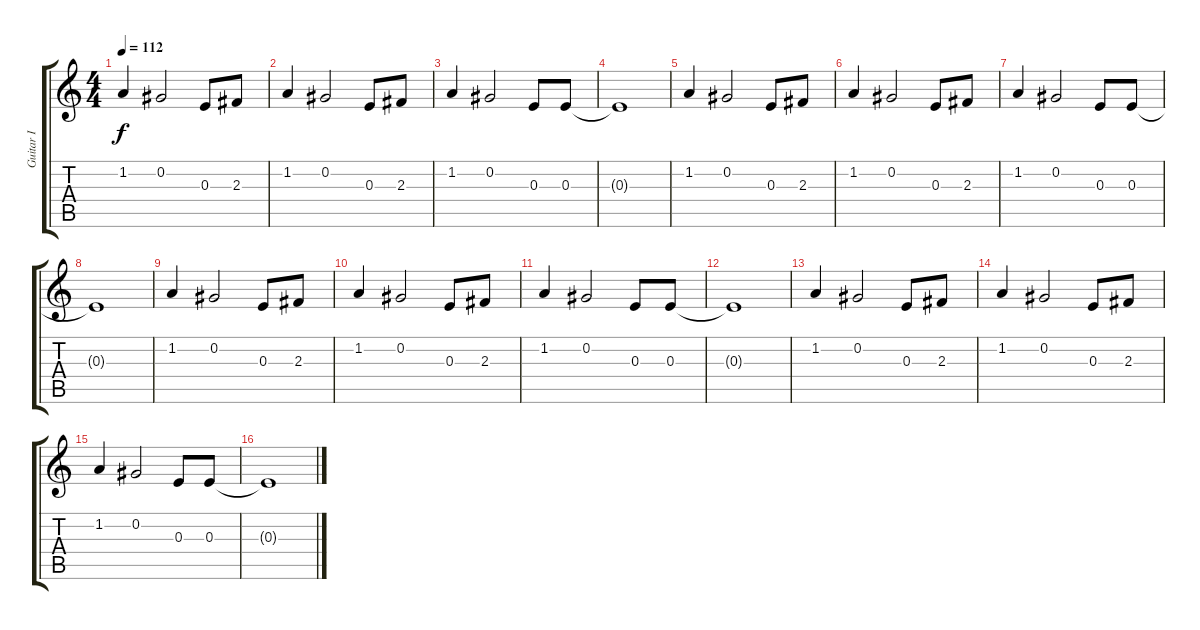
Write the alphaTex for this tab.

\track ("Guitar I" "Guitar I") {instrument electricguitarjazz}
\staff {score tabs}
\tuning (Db4 Ab3 E3 B2 Gb2 B1) {hide}
\ts (4 4)
\tempo 112
\clef g2
\ks c
1.2.4{dy f} 0.2.2 0.3.8 2.3.8 |
1.2.4 0.2.2 0.3.8 2.3.8 |
1.2.4 0.2.2 0.3.8 0.3.8 |
0.3{t}.1 |
1.2.4 0.2.2 0.3.8 2.3.8 |
1.2.4 0.2.2 0.3.8 2.3.8 |
1.2.4 0.2.2 0.3.8 0.3.8 |
0.3{t}.1 |
1.2.4 0.2.2 0.3.8 2.3.8 |
1.2.4 0.2.2 0.3.8 2.3.8 |
1.2.4 0.2.2 0.3.8 0.3.8 |
0.3{t}.1 |
1.2.4 0.2.2 0.3.8 2.3.8 |
1.2.4 0.2.2 0.3.8 2.3.8 |
1.2.4 0.2.2 0.3.8 0.3.8 |
0.3{t}.1
